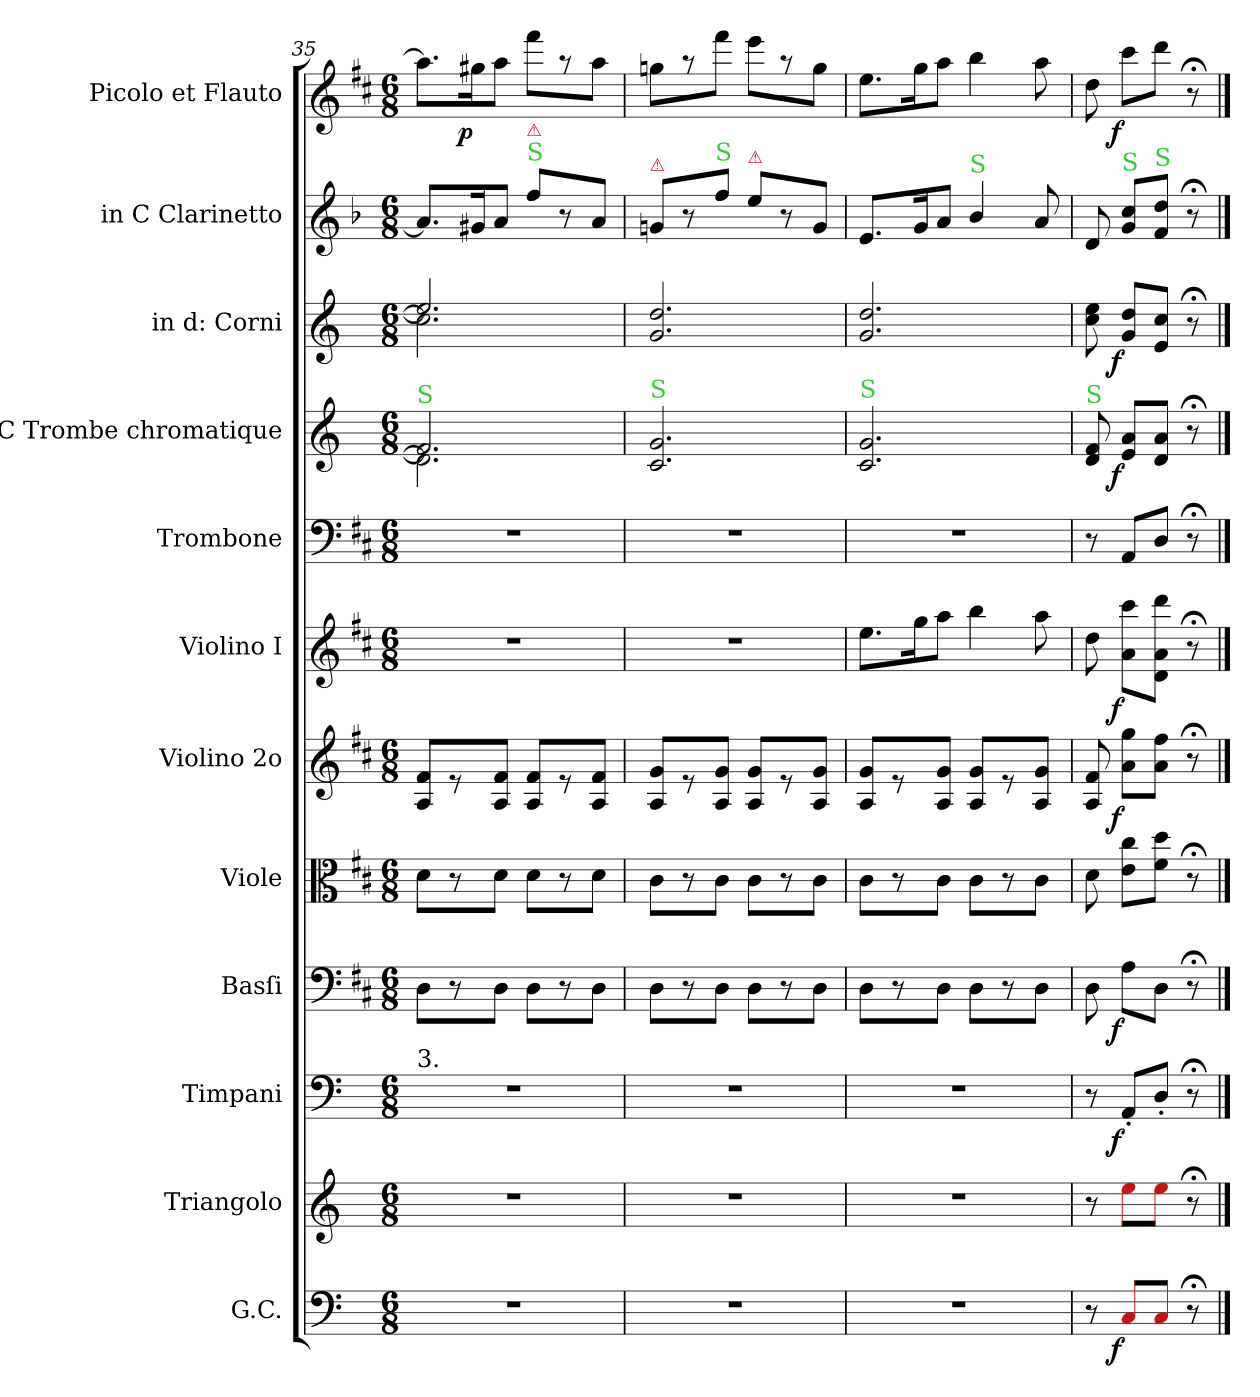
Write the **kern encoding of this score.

**kern	**dynam	**kern	**kern	**dynam	**kern	**dynam	**kern	**kern	**dynam	**kern	**dynam	**kern	**kern	**dynam	**kern	**dynam	**kern	**kern	**dynam
*part12	*part12	*part11	*part10	*part10	*part9	*part9	*part8	*part7	*part7	*part6	*part6	*part5	*part4	*part4	*part3	*part3	*part2	*part1	*part1
*staff12	*staff12	*staff11	*staff10	*staff10	*staff9	*staff9	*staff8	*staff7	*staff7	*staff6	*staff6	*staff5	*staff4	*staff4	*staff3	*staff3	*staff2	*staff1	*staff1
*I"G.C.	*	*I"Triangolo	*I"Timpani	*	*I"Basſi	*	*I"Viole	*I"Violino 2o	*	*I"Violino I	*	*I"Trombone	*I"in C Trombe chromatique	*	*I"in d: Corni	*	*I"in C Clarinetto	*I"Picolo et Flauto	*
*	*	*	*I'[timp]	*	*	*	*	*I'[vl 2]	*	*I'[vl I]	*	*I'[trb]	*	*	*	*	*	*	*
*clefF4	*	*clefG2	*clefF4	*	*clefF4	*	*clefC3	*clefG2	*	*clefG2	*	*clefF4	*clefG2	*	*clefG2	*	*clefG2	*clefG2	*
*	*	*	*	*	*	*	*	*	*	*	*	*	*	*	*ITrd6c10	*	*	*	*
*k[]	*	*k[]	*k[]	*	*k[f#c#]	*	*k[f#c#]	*k[f#c#]	*	*k[f#c#]	*	*k[f#c#]	*k[]	*	*k[f#c#]	*	*k[b-]	*k[f#c#]	*
*M6/8	*	*M6/8	*M6/8	*	*M6/8	*	*M6/8	*M6/8	*	*M6/8	*	*M6/8	*M6/8	*	*M6/8	*	*M6/8	*M6/8	*
=35	=35	=35	=35	=35	=35	=35	=35	=35	=35	=35	=35	=35	=35	=35	=35	=35	=35	=35	=35
*	*	*	*	*	*	*	*	*	*	*	*	*	*^	*	*^	*	*	*	*
!	!	!	!	!	!	!	!	!	!	!	!	!	!LO:TX:a:color=limegreen:t=S	!	!	!	!	!	!	!	!
!	!	!	!LO:TX:a:t=3.	!	!	!	!	!	!	!	!	!	!	!	!	!	!	!	!	!	!
2.r	.	2.r	2.r	.	8D\L	.	8d\L	8A/ 8f#/L	.	2.r	.	2.r	2.f/]	2.d\]	.	2.f#/]	2.d\]	.	8.a/L]	8.aa\L]	.
.	.	.	.	.	8r	.	8r	8r	.	.	.	.	.	.	.	.	.	.	.	.	.
!	!	!	!	!	!	!	!	!	!	!	!	!	!	!	!	!	!	!	!	!	!LO:DY:rj
.	.	.	.	.	.	.	.	.	.	.	.	.	.	.	.	.	.	.	16g#X/K	16gg#X\K	p
.	.	.	.	.	8D\J	.	8d\J	8A/ 8f#/J	.	.	.	.	.	.	.	.	.	.	8a/J	8aa\J	.
!	!	!	!	!	!	!	!	!	!	!	!	!	!	!	!	!	!	!	!LO:TX:a:color=limegreen:t=S	!	!
!	!	!	!	!	!	!	!	!	!	!	!	!	!	!	!	!	!	!	!LO:TX:a:color=crimson:t=⚠	!	!
.	.	.	.	.	8D\L	.	8d\L	8A/ 8f#/L	.	.	.	.	.	.	.	.	.	.	8ff\L	8fff#\L	.
.	.	.	.	.	8r	.	8r	8r	.	.	.	.	.	.	.	.	.	.	8r	8r	.
.	.	.	.	.	8D\J	.	8d\J	8A/ 8f#/J	.	.	.	.	.	.	.	.	.	.	8a/J	8aa\J	.
*	*	*	*	*	*	*	*	*	*	*	*	*	*v	*v	*	*	*	*	*	*	*
*	*	*	*	*	*	*	*	*	*	*	*	*	*	*	*v	*v	*	*	*	*
=36	=36	=36	=36	=36	=36	=36	=36	=36	=36	=36	=36	=36	=36	=36	=36	=36	=36	=36	=36
!	!	!	!	!	!	!	!	!	!	!	!	!	!	!	!	!	!LO:TX:a:color=crimson:t=⚠	!	!
!	!	!	!	!	!	!	!	!	!	!	!	!	!LO:TX:a:color=limegreen:t=S	!	!	!	!	!	!
2.r	.	2.r	2.r	.	8D\L	.	8c#\L	8A/ 8g/L	.	2.r	.	2.r	2.c/ 2.g/	.	2.A/ 2.e/	.	8gn/L	8ggn\L	.
.	.	.	.	.	8r	.	8r	8r	.	.	.	.	.	.	.	.	8r	8r	.
!	!	!	!	!	!	!	!	!	!	!	!	!	!	!	!	!	!LO:TX:a:color=limegreen:t=S	!	!
.	.	.	.	.	8D\J	.	8c#\J	8A/ 8g/J	.	.	.	.	.	.	.	.	8ff\J	8fff#\J	.
!	!	!	!	!	!	!	!	!	!	!	!	!	!	!	!	!	!LO:TX:a:color=crimson:t=⚠	!	!
.	.	.	.	.	8D\L	.	8c#\L	8A/ 8g/L	.	.	.	.	.	.	.	.	8ee/L	8eee\L	.
.	.	.	.	.	8r	.	8r	8r	.	.	.	.	.	.	.	.	8r	8r	.
.	.	.	.	.	8D\J	.	8c#\J	8A/ 8g/J	.	.	.	.	.	.	.	.	8g\J	8gg\J	.
=37	=37	=37	=37	=37	=37	=37	=37	=37	=37	=37	=37	=37	=37	=37	=37	=37	=37	=37	=37
!	!	!	!	!	!	!	!	!	!	!	!	!	!LO:TX:a:color=limegreen:t=S	!	!	!	!	!	!
2.r	.	2.r	2.r	.	8D\L	.	8c#\L	8A/ 8g/L	.	8.ee\L	.	2.r	2.c/ 2.g/	.	2.A/ 2.e/	.	8.e/L	8.ee\L	.
.	.	.	.	.	8r	.	8r	8r	.	.	.	.	.	.	.	.	.	.	.
.	.	.	.	.	.	.	.	.	.	16gg\K	.	.	.	.	.	.	16g/K	16gg\K	.
.	.	.	.	.	8D\J	.	8c#\J	8A/ 8g/J	.	8aa\J	.	.	.	.	.	.	8a/J	8aa\J	.
!	!	!	!	!	!	!	!	!	!	!	!	!	!	!	!	!	!LO:TX:a:color=limegreen:t=S	!	!
.	.	.	.	.	8D\L	.	8c#\L	8A/ 8g/L	.	4bb\	.	.	.	.	.	.	4b-/	4bb\	.
.	.	.	.	.	8r	.	8r	8r	.	.	.	.	.	.	.	.	.	.	.
.	.	.	.	.	8D\J	.	8c#\J	8A/ 8g/J	.	8aa\	.	.	.	.	.	.	8a/	8aa\	.
=38	=38	=38	=38	=38	=38	=38	=38	=38	=38	=38	=38	=38	=38	=38	=38	=38	=38	=38	=38
!	!	!	!	!	!	!	!	!	!	!	!	!	!LO:TX:a:color=limegreen:t=S	!	!	!	!	!	!
8r	.	8r	8r	.	8D\	.	8d\	8A/ 8f#/	.	8dd\	.	8r	8d/ 8f/	.	8d\ 8f#\	.	8d/	8dd\	.
!	!	!	!	!	!	!	!	!	!	!	!	!	!	!	!	!	!LO:TX:a:color=limegreen:t=S	!	!
!	!LO:DY:rj	!	!	!LO:DY:rj	!	!LO:DY:rj	!	!	!LO:DY:rj	!	!LO:DY:rj	!	!	!LO:DY:rj	!	!LO:DY:rj	!	!	!LO:DY:rj
8Ra/L	f	8Ree\L	8AA'/L	f	8A\L	f	8e\ 8cc#\L	8a\ 8gg\L	f	8a\ 8ccc#\L	f	8AA/L	8e/ 8a/L	f	8A/ 8e/L	f	8g/ 8cc/L	8ccc#\L	f
!	!	!	!	!	!	!	!	!	!	!	!	!	!	!	!	!	!LO:TX:a:color=limegreen:t=S	!	!
8Ra/J	.	8Ree\J	8D'/J	.	8D\J	.	8f#\ 8dd\J	8a\ 8ff#\J	.	8d\ 8a\ 8ddd\J	.	8D/J	8d/ 8a/J	.	8F#/ 8d/J	.	8f/ 8dd/J	8ddd\J	.
8r;<	.	8r;<	8r;<	.	8r;<	.	8r;<	8r;<	.	8r;<	.	8r;<	8r;<	.	8r;<	.	8r;<	8r;<	.
==	==	==	==	==	==	==	==	==	==	==	==	==	==	==	==	==	==	==	==
*-	*-	*-	*-	*-	*-	*-	*-	*-	*-	*-	*-	*-	*-	*-	*-	*-	*-	*-	*-
